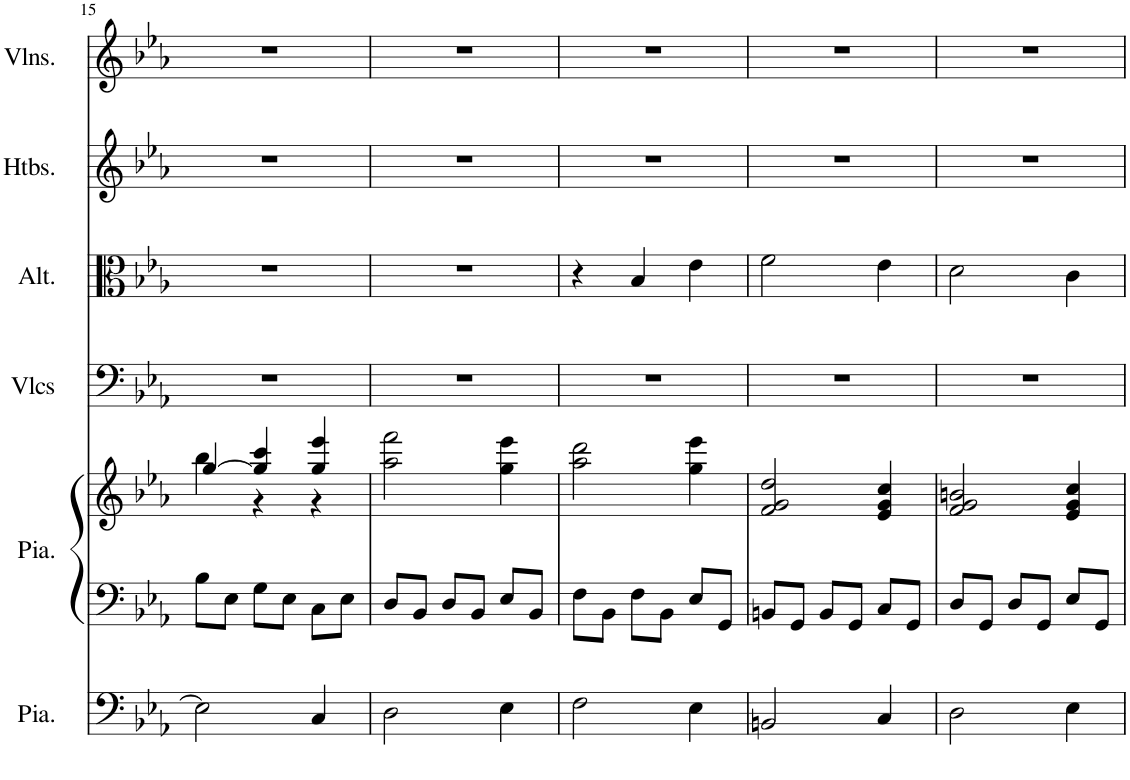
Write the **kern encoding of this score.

**kern	**kern	**kern	**kern	**kern	**kern	**kern
*part6	*part5	*part5	*part4	*part3	*part2	*part1
*staff7	*staff6	*staff5	*staff4	*staff3	*staff2	*staff1
*I"Piano, Pedals	*I"Piano, Organ	*	*I"Violoncelles, Bass	*I"Altos, Tenor	*I"Hautbois, Alto	*I"Violons, Soprano
*I'Pia.	*I'Pia.	*	*I'Vlcs	*I'Alt.	*I'Htbs.	*I'Vlns.
!!LO:PB:g=z
*clefF4	*clefF4	*clefG2	*clefF4	*clefC3	*clefG2	*clefG2
*k[b-e-a-]	*k[b-e-a-]	*k[b-e-a-]	*k[b-e-a-]	*k[b-e-a-]	*k[b-e-a-]	*k[b-e-a-]
*M3/4	*M3/4	*M3/4	*M3/4	*M3/4	*M3/4	*M3/4
=15	=15	=15	=15	=15	=15	=15
*	*	*^	*	*	*	*
2E-\]	8B-\L	[4gg/	4bb-\	2.r	2.r	2.r	2.r
.	8E-\J	.	.	.	.	.	.
.	8G\L	4gg/] 4ccc/	4r	.	.	.	.
.	8E-\J	.	.	.	.	.	.
4C/	8C\L	4gg/ 4eee-/	4r	.	.	.	.
.	8E-\J	.	.	.	.	.	.
*	*	*v	*v	*	*	*	*
=16	=16	=16	=16	=16	=16	=16
2D\	8D/L	2aa-\ 2fff\	2.r	2.r	2.r	2.r
.	8BB-/J	.	.	.	.	.
.	8D/L	.	.	.	.	.
.	8BB-/J	.	.	.	.	.
4E-\	8E-/L	4gg\ 4eee-\	.	.	.	.
.	8BB-/J	.	.	.	.	.
=17	=17	=17	=17	=17	=17	=17
2F\	8F\L	2aa-\ 2ddd\	2.r	4r	2.r	2.r
.	8BB-\J	.	.	.	.	.
.	8F\L	.	.	4B-/	.	.
.	8BB-\J	.	.	.	.	.
4E-\	8E-/L	4gg\ 4eee-\	.	4e-\	.	.
.	8GG/J	.	.	.	.	.
=18	=18	=18	=18	=18	=18	=18
2BBn/	8BBn/L	2f/ 2g/ 2dd/	2.r	2f\	2.r	2.r
.	8GG/J	.	.	.	.	.
.	8BB/L	.	.	.	.	.
.	8GG/J	.	.	.	.	.
4C/	8C/L	4e-/ 4g/ 4cc/	.	4e-\	.	.
.	8GG/J	.	.	.	.	.
=19	=19	=19	=19	=19	=19	=19
2D\	8D/L	2f/ 2g/ 2bn/	2.r	2d\	2.r	2.r
.	8GG/J	.	.	.	.	.
.	8D/L	.	.	.	.	.
.	8GG/J	.	.	.	.	.
4E-\	8E-/L	4e-/ 4g/ 4cc/	.	4c\	.	.
.	8GG/J	.	.	.	.	.
=	=	=	=	=	=	=
*-	*-	*-	*-	*-	*-	*-
